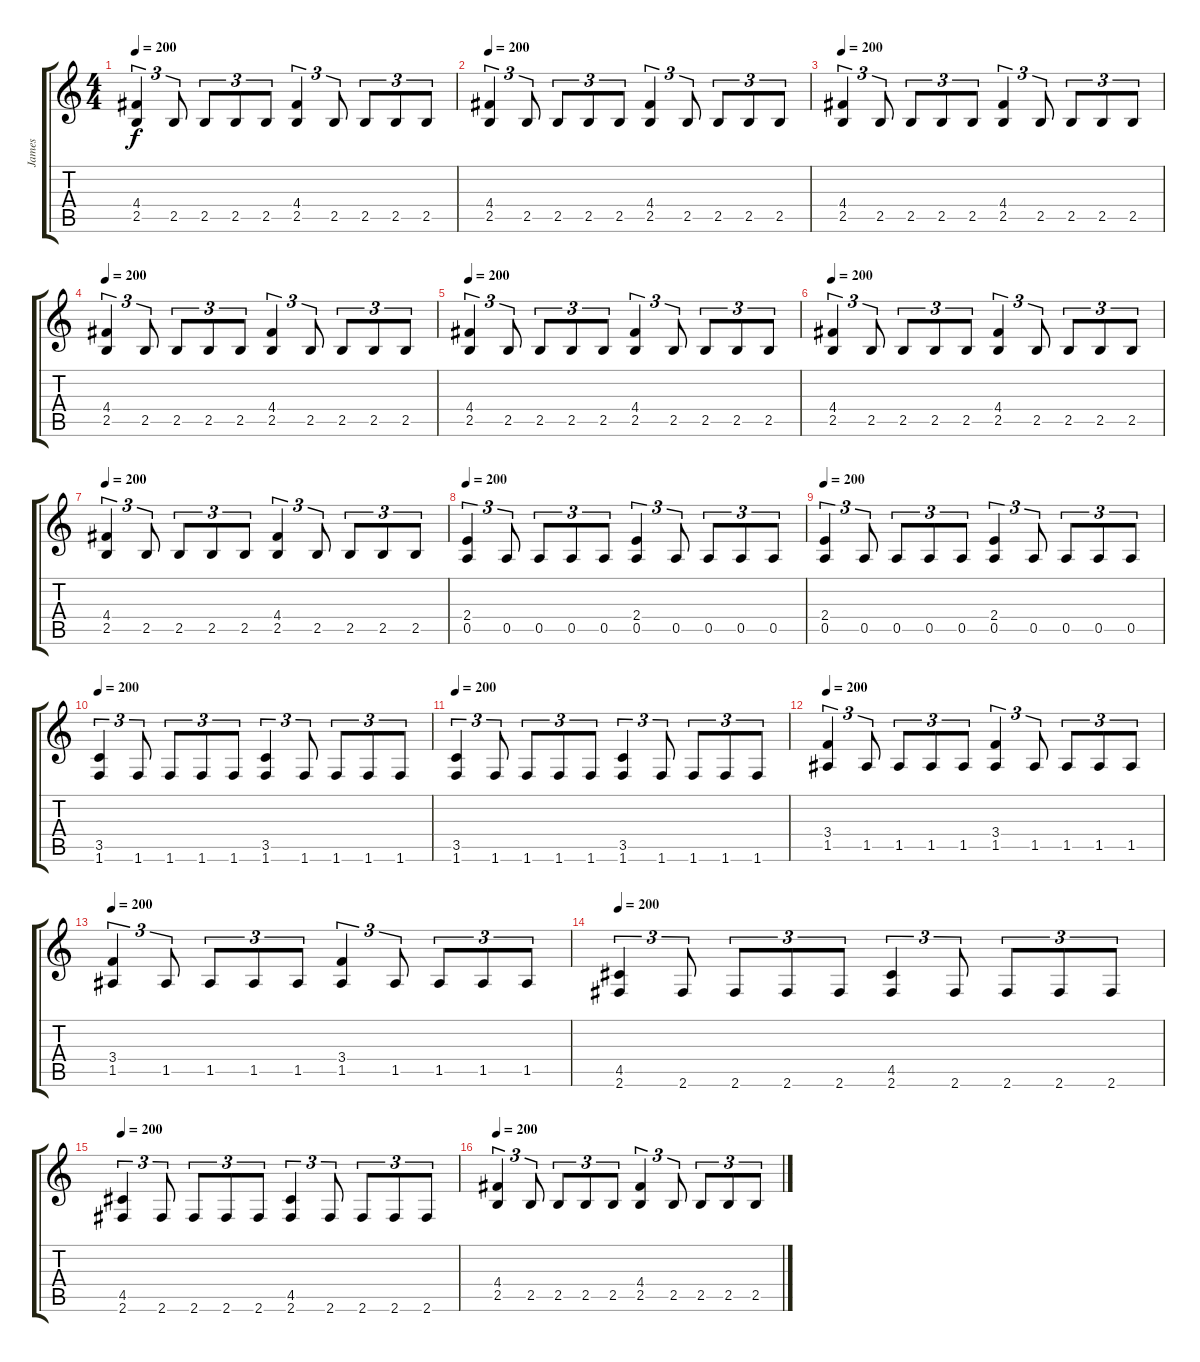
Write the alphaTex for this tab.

\track ("James" "James") {instrument distortionguitar}
\staff {score tabs}
\tuning (E4 B3 G3 D3 A2 E2) {hide}
\ts (4 4)
\tempo 200
\clef g2
\ks c
(4.4 2.5).4{tu (3 2) dy f} 2.5.8{tu (3 2)} 2.5.8{tu (3 2)} 2.5.8{tu (3 2)} 2.5.8{tu (3 2)} (4.4 2.5).4{tu (3 2)} 2.5.8{tu (3 2)} 2.5.8{tu (3 2)} 2.5.8{tu (3 2)} 2.5.8{tu (3 2)} |
\tempo 200
(4.4 2.5).4{tu (3 2)} 2.5.8{tu (3 2)} 2.5.8{tu (3 2)} 2.5.8{tu (3 2)} 2.5.8{tu (3 2)} (4.4 2.5).4{tu (3 2)} 2.5.8{tu (3 2)} 2.5.8{tu (3 2)} 2.5.8{tu (3 2)} 2.5.8{tu (3 2)} |
\tempo 200
(4.4 2.5).4{tu (3 2)} 2.5.8{tu (3 2)} 2.5.8{tu (3 2)} 2.5.8{tu (3 2)} 2.5.8{tu (3 2)} (4.4 2.5).4{tu (3 2)} 2.5.8{tu (3 2)} 2.5.8{tu (3 2)} 2.5.8{tu (3 2)} 2.5.8{tu (3 2)} |
\tempo 200
(4.4 2.5).4{tu (3 2)} 2.5.8{tu (3 2)} 2.5.8{tu (3 2)} 2.5.8{tu (3 2)} 2.5.8{tu (3 2)} (4.4 2.5).4{tu (3 2)} 2.5.8{tu (3 2)} 2.5.8{tu (3 2)} 2.5.8{tu (3 2)} 2.5.8{tu (3 2)} |
\tempo 200
(4.4 2.5).4{tu (3 2)} 2.5.8{tu (3 2)} 2.5.8{tu (3 2)} 2.5.8{tu (3 2)} 2.5.8{tu (3 2)} (4.4 2.5).4{tu (3 2)} 2.5.8{tu (3 2)} 2.5.8{tu (3 2)} 2.5.8{tu (3 2)} 2.5.8{tu (3 2)} |
\tempo 200
(4.4 2.5).4{tu (3 2)} 2.5.8{tu (3 2)} 2.5.8{tu (3 2)} 2.5.8{tu (3 2)} 2.5.8{tu (3 2)} (4.4 2.5).4{tu (3 2)} 2.5.8{tu (3 2)} 2.5.8{tu (3 2)} 2.5.8{tu (3 2)} 2.5.8{tu (3 2)} |
\tempo 200
(4.4 2.5).4{tu (3 2)} 2.5.8{tu (3 2)} 2.5.8{tu (3 2)} 2.5.8{tu (3 2)} 2.5.8{tu (3 2)} (4.4 2.5).4{tu (3 2)} 2.5.8{tu (3 2)} 2.5.8{tu (3 2)} 2.5.8{tu (3 2)} 2.5.8{tu (3 2)} |
\tempo 200
(2.4 0.5).4{tu (3 2)} 0.5.8{tu (3 2)} 0.5.8{tu (3 2)} 0.5.8{tu (3 2)} 0.5.8{tu (3 2)} (2.4 0.5).4{tu (3 2)} 0.5.8{tu (3 2)} 0.5.8{tu (3 2)} 0.5.8{tu (3 2)} 0.5.8{tu (3 2)} |
\tempo 200
(2.4 0.5).4{tu (3 2)} 0.5.8{tu (3 2)} 0.5.8{tu (3 2)} 0.5.8{tu (3 2)} 0.5.8{tu (3 2)} (2.4 0.5).4{tu (3 2)} 0.5.8{tu (3 2)} 0.5.8{tu (3 2)} 0.5.8{tu (3 2)} 0.5.8{tu (3 2)} |
\tempo 200
(3.5 1.6).4{tu (3 2)} 1.6.8{tu (3 2)} 1.6.8{tu (3 2)} 1.6.8{tu (3 2)} 1.6.8{tu (3 2)} (3.5 1.6).4{tu (3 2)} 1.6.8{tu (3 2)} 1.6.8{tu (3 2)} 1.6.8{tu (3 2)} 1.6.8{tu (3 2)} |
\tempo 200
(3.5 1.6).4{tu (3 2)} 1.6.8{tu (3 2)} 1.6.8{tu (3 2)} 1.6.8{tu (3 2)} 1.6.8{tu (3 2)} (3.5 1.6).4{tu (3 2)} 1.6.8{tu (3 2)} 1.6.8{tu (3 2)} 1.6.8{tu (3 2)} 1.6.8{tu (3 2)} |
\tempo 200
(3.4 1.5).4{tu (3 2)} 1.5.8{tu (3 2)} 1.5.8{tu (3 2)} 1.5.8{tu (3 2)} 1.5.8{tu (3 2)} (3.4 1.5).4{tu (3 2)} 1.5.8{tu (3 2)} 1.5.8{tu (3 2)} 1.5.8{tu (3 2)} 1.5.8{tu (3 2)} |
\tempo 200
(3.4 1.5).4{tu (3 2)} 1.5.8{tu (3 2)} 1.5.8{tu (3 2)} 1.5.8{tu (3 2)} 1.5.8{tu (3 2)} (3.4 1.5).4{tu (3 2)} 1.5.8{tu (3 2)} 1.5.8{tu (3 2)} 1.5.8{tu (3 2)} 1.5.8{tu (3 2)} |
\tempo 200
(4.5 2.6).4{tu (3 2)} 2.6.8{tu (3 2)} 2.6.8{tu (3 2)} 2.6.8{tu (3 2)} 2.6.8{tu (3 2)} (4.5 2.6).4{tu (3 2)} 2.6.8{tu (3 2)} 2.6.8{tu (3 2)} 2.6.8{tu (3 2)} 2.6.8{tu (3 2)} |
\tempo 200
(4.5 2.6).4{tu (3 2)} 2.6.8{tu (3 2)} 2.6.8{tu (3 2)} 2.6.8{tu (3 2)} 2.6.8{tu (3 2)} (4.5 2.6).4{tu (3 2)} 2.6.8{tu (3 2)} 2.6.8{tu (3 2)} 2.6.8{tu (3 2)} 2.6.8{tu (3 2)} |
\tempo 200
(4.4 2.5).4{tu (3 2)} 2.5.8{tu (3 2)} 2.5.8{tu (3 2)} 2.5.8{tu (3 2)} 2.5.8{tu (3 2)} (4.4 2.5).4{tu (3 2)} 2.5.8{tu (3 2)} 2.5.8{tu (3 2)} 2.5.8{tu (3 2)} 2.5.8{tu (3 2)}
